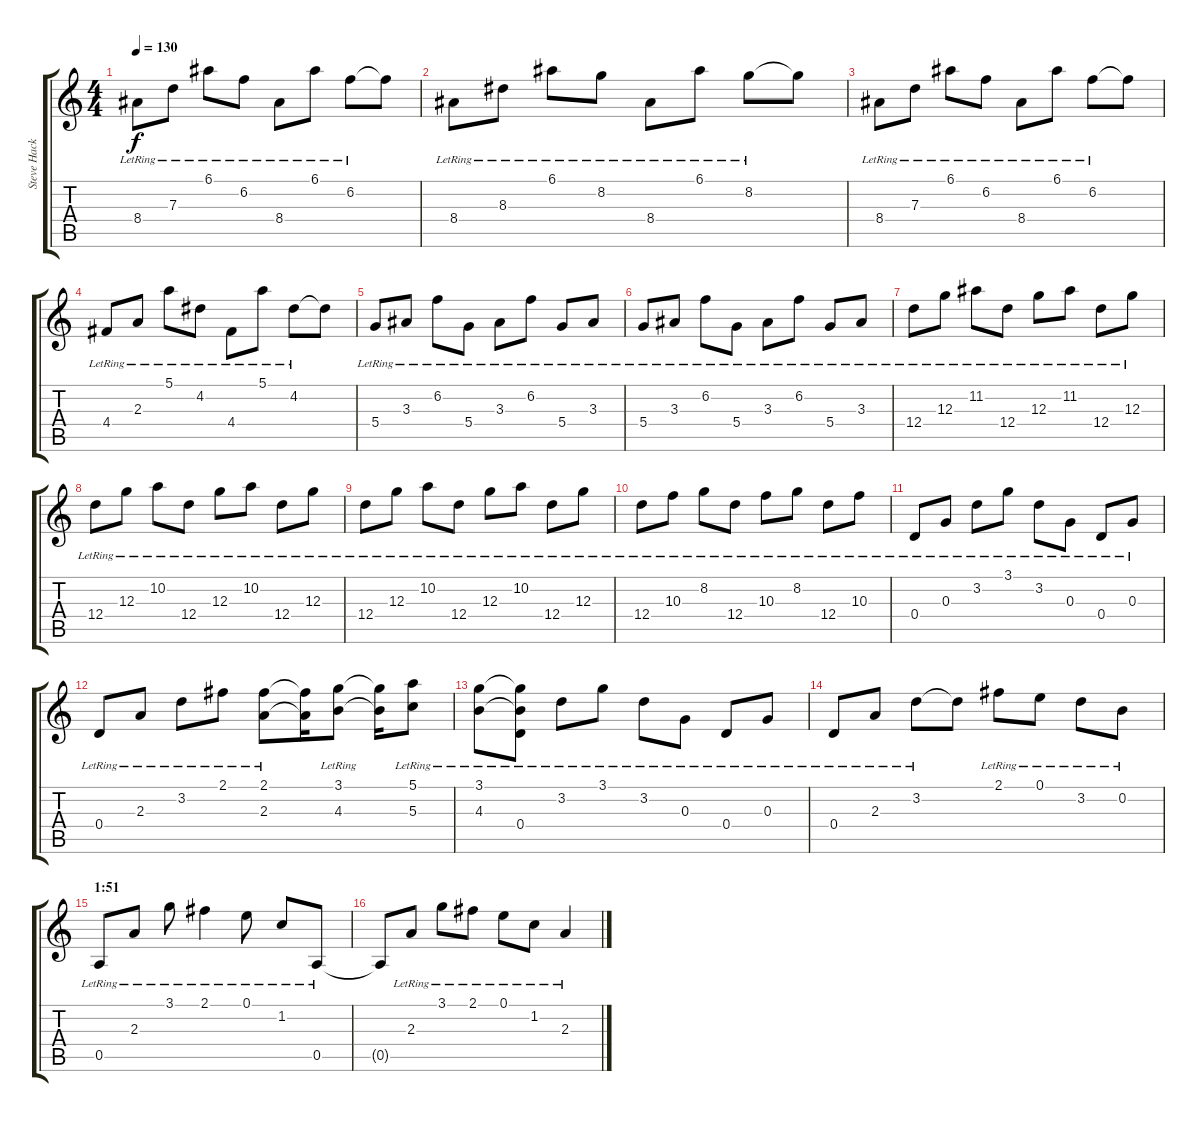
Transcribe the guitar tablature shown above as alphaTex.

\track ("Steve Hackett (12-string guitar 2)" "Steve Hack") {instrument acousticguitarsteel}
\staff {score tabs}
\tuning (E4 B3 G3 D3 A2 E2) {hide}
\ts (4 4)
\tempo 130
\clef g2
\ks c
8.4{lr}.8{dy f} 7.3{lr}.8 6.1{lr}.8 6.2{lr}.8 8.4{lr}.8 6.1{lr}.8 6.2{lr}.8 6.2{t}.8 |
8.4{lr}.8 8.3{lr}.8 6.1{lr}.8 8.2{lr}.8 8.4{lr}.8 6.1{lr}.8 8.2{lr}.8 8.2{t}.8 |
8.4{lr}.8 7.3{lr}.8 6.1{lr}.8 6.2{lr}.8 8.4{lr}.8 6.1{lr}.8 6.2{lr}.8 6.2{t}.8 |
4.4{lr}.8 2.3{lr}.8 5.1{lr}.8 4.2{lr}.8 4.4{lr}.8 5.1{lr}.8 4.2{lr}.8 4.2{t}.8 |
5.4{lr}.8 3.3{lr}.8 6.2{lr}.8 5.4{lr}.8 3.3{lr}.8 6.2{lr}.8 5.4{lr}.8 3.3{lr}.8 |
5.4{lr}.8 3.3{lr}.8 6.2{lr}.8 5.4{lr}.8 3.3{lr}.8 6.2{lr}.8 5.4{lr}.8 3.3{lr}.8 |
12.4{lr}.8 12.3{lr}.8 11.2{lr}.8 12.4{lr}.8 12.3{lr}.8 11.2{lr}.8 12.4{lr}.8 12.3{lr}.8 |
12.4{lr}.8 12.3{lr}.8 10.2{lr}.8 12.4{lr}.8 12.3{lr}.8 10.2{lr}.8 12.4{lr}.8 12.3{lr}.8 |
12.4{lr}.8 12.3{lr}.8 10.2{lr}.8 12.4{lr}.8 12.3{lr}.8 10.2{lr}.8 12.4{lr}.8 12.3{lr}.8 |
12.4{lr}.8 10.3{lr}.8 8.2{lr}.8 12.4{lr}.8 10.3{lr}.8 8.2{lr}.8 12.4{lr}.8 10.3{lr}.8 |
0.4{lr}.8 0.3{lr}.8 3.2{lr}.8 3.1{lr}.8 3.2{lr}.8 0.3{lr}.8 0.4{lr}.8 0.3{lr}.8 |
0.4{lr}.8 2.3{lr}.8 3.2{lr}.8 2.1{lr}.8 (2.1{lr} 2.3{lr}).8 (2.1{t} 2.3{t}).16 (3.1{lr} 4.3{lr}).8 (3.1{t} 4.3{t}).16 (5.1{lr} 5.3{lr}).8 |
(3.1{lr} 4.3{lr}).8 (3.1{t} 4.3{t} 0.4{lr}).8 3.2{lr}.8 3.1{lr}.8 3.2{lr}.8 0.3{lr}.8 0.4{lr}.8 0.3{lr}.8 |
0.4{lr}.8 2.3{lr}.8 3.2{lr}.8 3.2{t}.8 2.1{lr}.8 0.1{lr}.8 3.2{lr}.8 0.2{lr}.8 |
\section ("" "1:51")
0.5{lr}.8 2.3{lr}.8 3.1{lr}.8 2.1{lr}.4 0.1{lr}.8 1.2{lr}.8 0.5{lr}.8 |
0.5{t}.8 2.3{lr}.8 3.1{lr}.8 2.1{lr}.8 0.1{lr}.8 1.2{lr}.8 2.3{lr}.4
